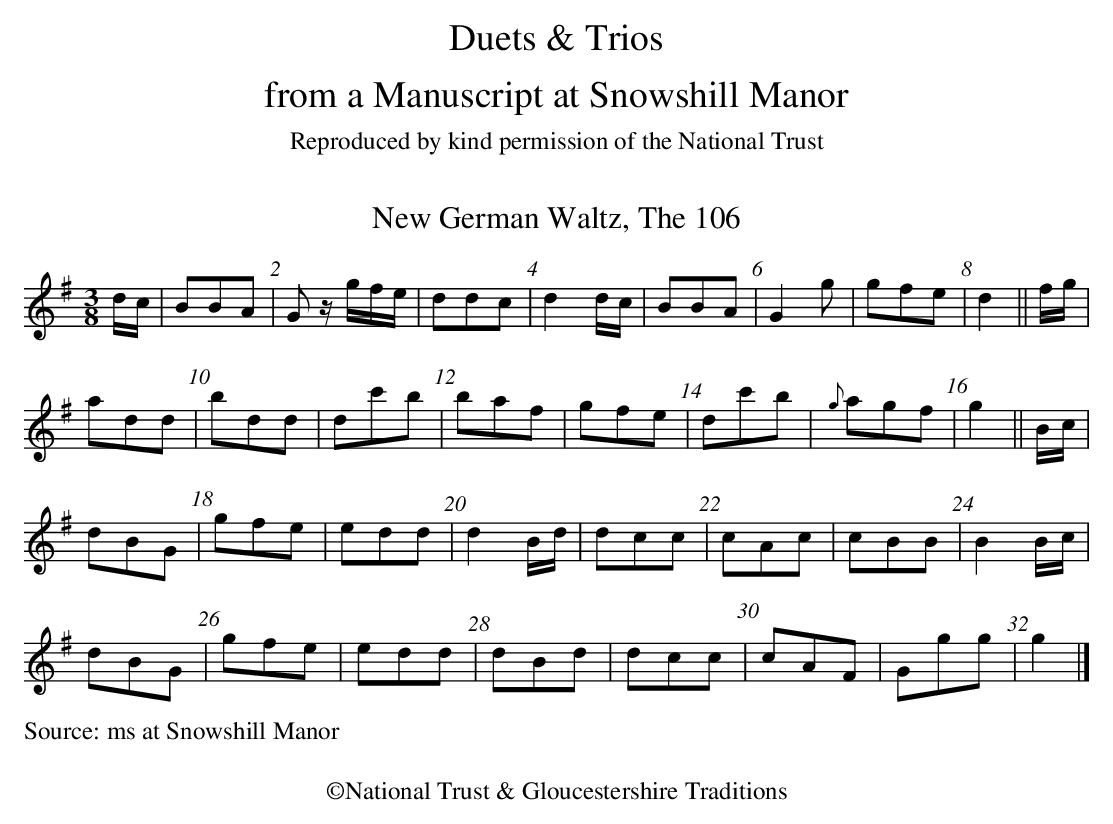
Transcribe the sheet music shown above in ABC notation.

X:1
T:New German Waltz, The 106
M:3/8
L:1/8
K:G
d/c/| BBA| G z/g/f/e/| ddc| d2d/c/|\
BBA| G2g| gfe| d2|| f/g/|
add| bdd |dc'b| baf|\
gfe|dc'b| {g}agf | g2|| B/c/|
dBG| gfe| edd| d2B/d/|\
dcc | cAc| cBB| B2B/c/|
dBG| gfe| edd| dBd|\
dcc| cAF| Ggg| g2|]
